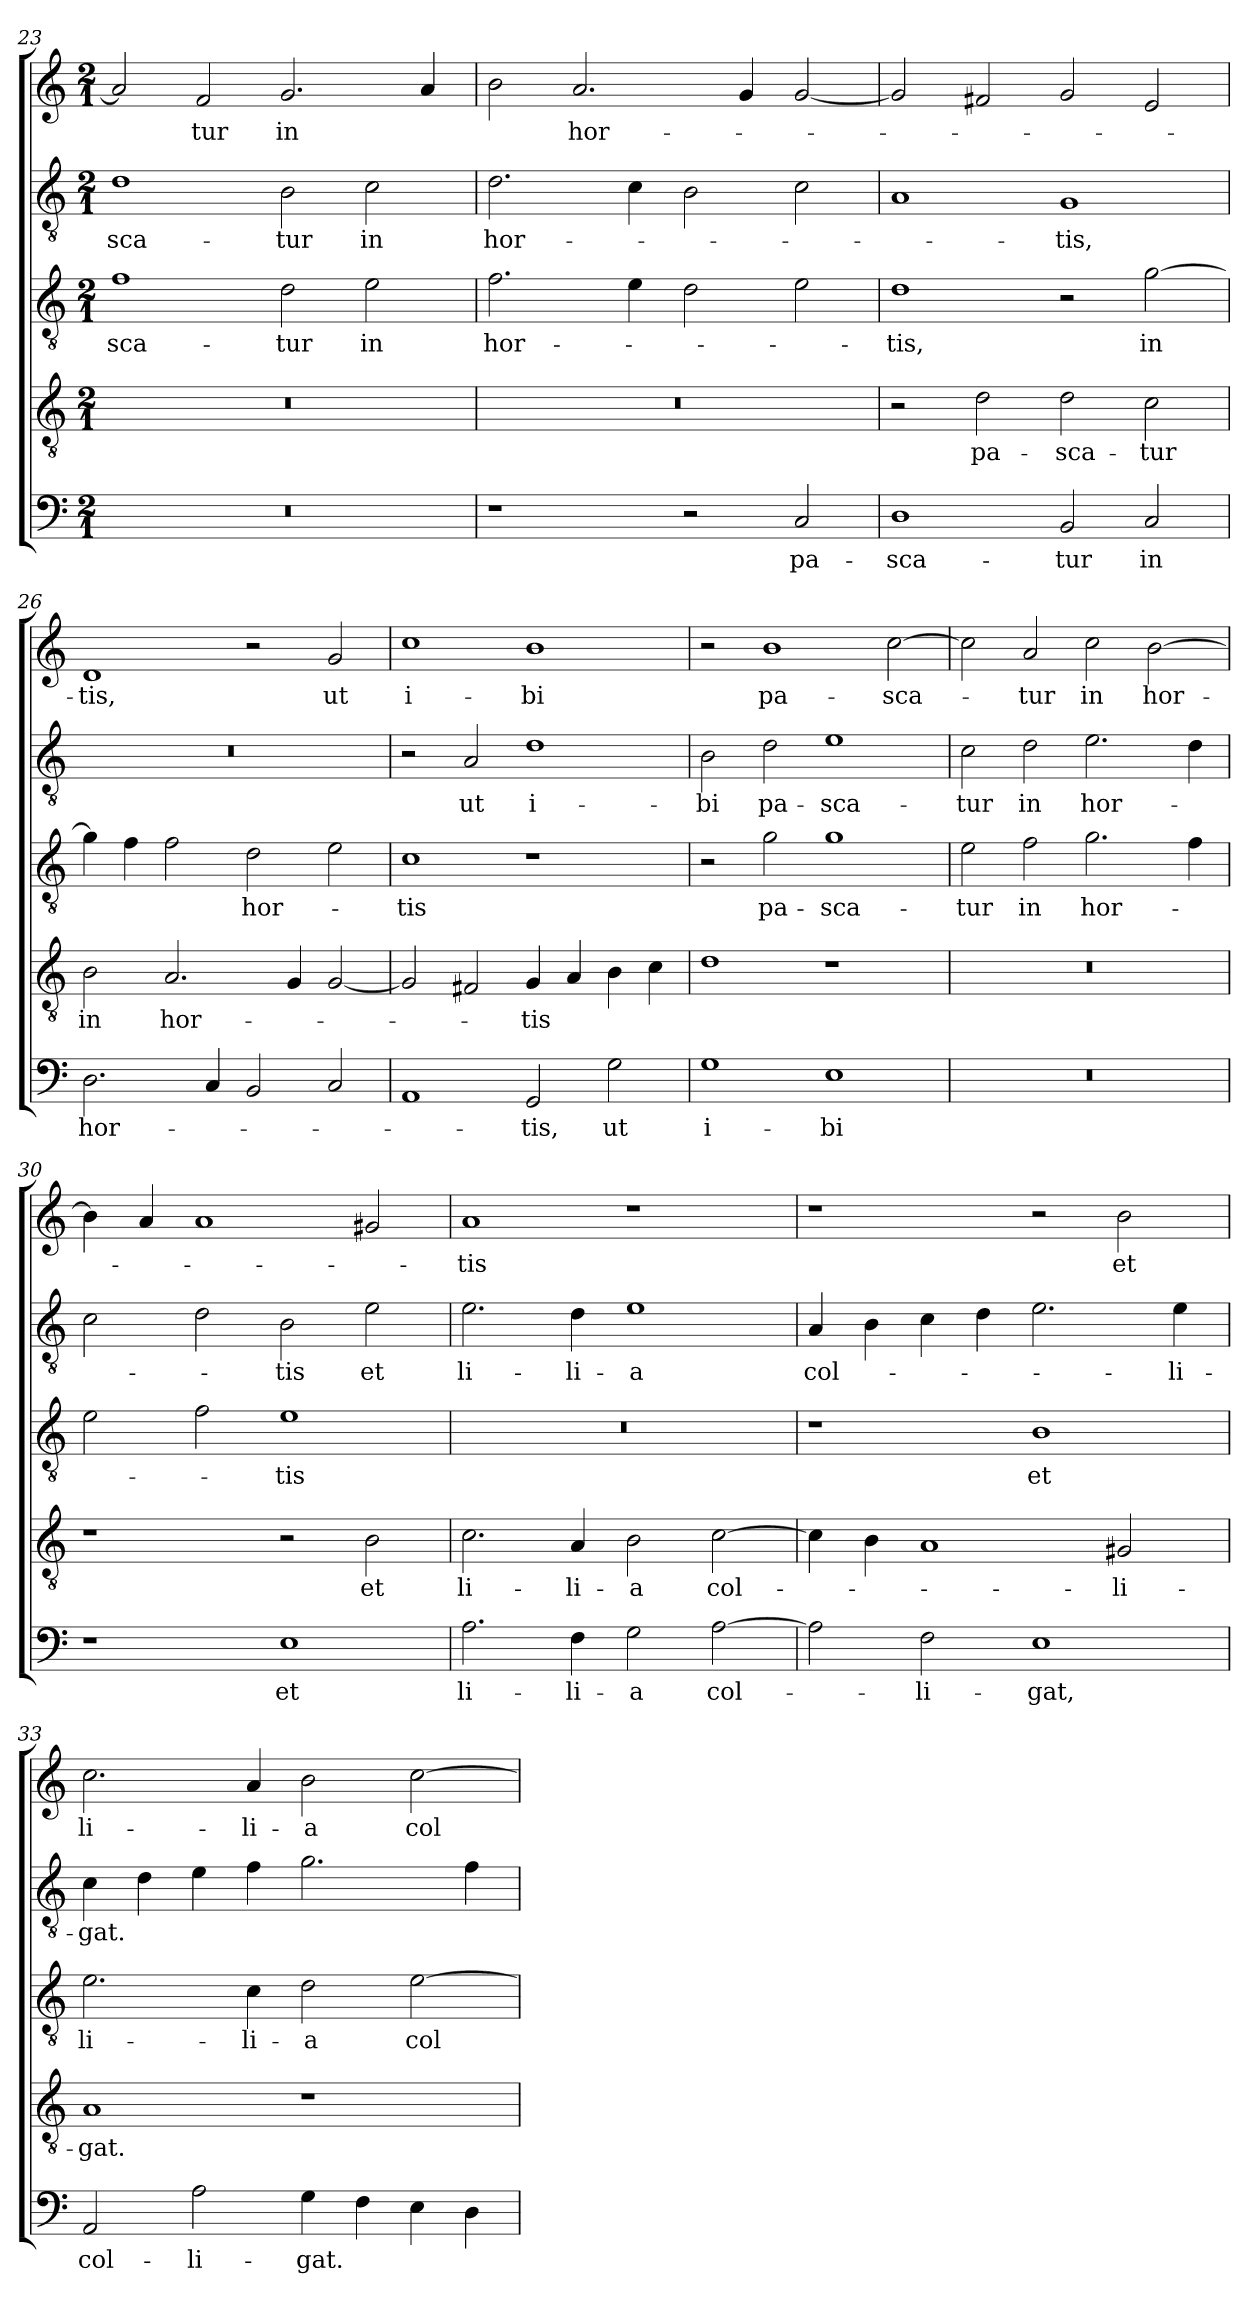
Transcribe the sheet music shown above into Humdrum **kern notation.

**kern	**text	**kern	**text	**kern	**text	**kern	**text	**kern	**text
*part5	*part5	*part4	*part4	*part3	*part3	*part2	*part2	*part1	*part1
*staff5	*staff5	*staff4	*staff4	*staff3	*staff3	*staff2	*staff2	*staff1	*staff1
*clefF4	*	*clefGv2	*	*clefGv2	*	*clefGv2	*	*clefG2	*
*k[]	*	*k[]	*	*k[]	*	*k[]	*	*k[]	*
*C:	*	*C:	*	*C:	*	*C:	*	*C:	*
*M2/1	*	*M2/1	*	*M2/1	*	*M2/1	*	*M2/1	*
=23	=23	=23	=23	=23	=23	=23	=23	=23	=23
!	!	!	!	!	!LO:LY:b	!	!LO:LY:b	!	!
0r	.	0r	.	1f	-sca-	1d	-sca-	2a/]	.
!	!	!	!	!	!	!	!	!	!LO:LY:b
.	.	.	.	.	.	.	.	2f/	-tur
!	!	!	!	!	!LO:LY:b	!	!LO:LY:b	!	!LO:LY:b
.	.	.	.	2d\	-tur	2B\	-tur	2.g/	in
!	!	!	!	!	!LO:LY:b	!	!LO:LY:b	!	!
.	.	.	.	2e\	in	2c\	in	.	.
.	.	.	.	.	.	.	.	4a/	.
=24	=24	=24	=24	=24	=24	=24	=24	=24	=24
!	!	!	!	!	!LO:LY:b	!	!LO:LY:b	!	!
1r	.	0r	.	2.f\	hor-	2.d\	hor-	2b\	.
!	!	!	!	!	!	!	!	!	!LO:LY:b
.	.	.	.	.	.	.	.	2.a/	hor-
.	.	.	.	4e\	.	4c\	.	.	.
2r	.	.	.	2d\	.	2B\	.	.	.
.	.	.	.	.	.	.	.	4g/	.
!	!LO:LY:b	!	!	!	!	!	!	!	!
2C/	pa-	.	.	2e\	.	2c\	.	[2g/	.
!!LO:PB:g=z
=25	=25	=25	=25	=25	=25	=25	=25	=25	=25
!	!LO:LY:b	!	!	!	!LO:LY:b	!	!	!	!
1D	-sca-	2r	.	1d	-tis,	1A	.	2g/]	.
!	!	!	!LO:LY:b	!	!	!	!	!	!
.	.	2d\	pa-	.	.	.	.	2f#X/	.
!	!LO:LY:b	!	!LO:LY:b	!	!	!	!LO:LY:b	!	!
2BB/	-tur	2d\	-sca-	2r	.	1G	-tis,	2g/	.
!	!LO:LY:b	!	!LO:LY:b	!	!LO:LY:b	!	!	!	!
2C/	in	2c\	-tur	[2g\	in	.	.	2e/	.
=26	=26	=26	=26	=26	=26	=26	=26	=26	=26
!	!LO:LY:b	!	!LO:LY:b	!	!	!	!	!	!LO:LY:b
2.D\	hor-	2B\	in	4g\]	.	0r	.	1d	-tis,
.	.	.	.	4f\	.	.	.	.	.
!	!	!	!LO:LY:b	!	!	!	!	!	!
.	.	2.A/	hor-	2f\	.	.	.	.	.
4C/	.	.	.	.	.	.	.	.	.
!	!	!	!	!	!LO:LY:b	!	!	!	!
2BB/	.	.	.	2d\	hor-	.	.	2r	.
.	.	4G/	.	.	.	.	.	.	.
!	!	!	!	!	!	!	!	!	!LO:LY:b
2C/	.	[2G/	.	2e\	.	.	.	2g/	ut
=27	=27	=27	=27	=27	=27	=27	=27	=27	=27
!	!	!	!	!	!LO:LY:b	!	!	!	!LO:LY:b
1AA	.	2G/]	.	1c	-tis	2r	.	1cc	i-
!	!	!	!	!	!	!	!LO:LY:b	!	!
.	.	2F#X/	.	.	.	2A/	ut	.	.
!	!LO:LY:b	!	!LO:LY:b	!	!	!	!LO:LY:b	!	!LO:LY:b
2GG/	-tis,	4G/	-tis	1r	.	1d	i-	1b	-bi
.	.	4A/	.	.	.	.	.	.	.
!	!LO:LY:b	!	!	!	!	!	!	!	!
2G\	ut	4B\	.	.	.	.	.	.	.
.	.	4c\	.	.	.	.	.	.	.
=28	=28	=28	=28	=28	=28	=28	=28	=28	=28
!	!LO:LY:b	!	!	!	!	!	!LO:LY:b	!	!
1G	i-	1d	.	2r	.	2B\	-bi	2r	.
!	!	!	!	!	!LO:LY:b	!	!LO:LY:b	!	!LO:LY:b
.	.	.	.	2g\	pa-	2d\	pa-	1b	pa-
!	!LO:LY:b	!	!	!	!LO:LY:b	!	!LO:LY:b	!	!
1E	-bi	1r	.	1g	-sca-	1e	-sca-	.	.
!	!	!	!	!	!	!	!	!	!LO:LY:b
.	.	.	.	.	.	.	.	[2cc\	-sca-
=29	=29	=29	=29	=29	=29	=29	=29	=29	=29
!	!	!	!	!	!LO:LY:b	!	!LO:LY:b	!	!
0r	.	0r	.	2e\	-tur	2c\	-tur	2cc\]	.
!	!	!	!	!	!LO:LY:b	!	!LO:LY:b	!	!LO:LY:b
.	.	.	.	2f\	in	2d\	in	2a/	-tur
!	!	!	!	!	!LO:LY:b	!	!LO:LY:b	!	!LO:LY:b
.	.	.	.	2.g\	hor-	2.e\	hor-	2cc\	in
!	!	!	!	!	!	!	!	!	!LO:LY:b
.	.	.	.	.	.	.	.	[2b\	hor-
.	.	.	.	4f\	.	4d\	.	.	.
=30	=30	=30	=30	=30	=30	=30	=30	=30	=30
1r	.	1r	.	2e\	.	2c\	.	4b\]	.
.	.	.	.	.	.	.	.	4a/	.
.	.	.	.	2f\	.	2d\	.	1a	.
!	!LO:LY:b	!	!	!	!LO:LY:b	!	!LO:LY:b	!	!
1E	et	2r	.	1e	-tis	2B\	-tis	.	.
!	!	!	!LO:LY:b	!	!	!	!LO:LY:b	!	!
.	.	2B\	et	.	.	2e\	et	2g#X/	.
!!LO:LB:g=z
=31	=31	=31	=31	=31	=31	=31	=31	=31	=31
!	!LO:LY:b	!	!LO:LY:b	!	!	!	!LO:LY:b	!	!LO:LY:b
2.A\	li-	2.c\	li-	0r	.	2.e\	li-	1a	-tis
!	!LO:LY:b	!	!LO:LY:b	!	!	!	!LO:LY:b	!	!
4F\	-li-	4A/	-li-	.	.	4d\	-li-	.	.
!	!LO:LY:b	!	!LO:LY:b	!	!	!	!LO:LY:b	!	!
2G\	-a	2B\	-a	.	.	1e	-a	1r	.
!	!LO:LY:b	!	!LO:LY:b	!	!	!	!	!	!
[2A\	col-	[2c\	col-	.	.	.	.	.	.
=32	=32	=32	=32	=32	=32	=32	=32	=32	=32
!	!	!	!	!	!	!	!LO:LY:b	!	!
2A\]	.	4c\]	.	1r	.	4A/	col-	1r	.
.	.	4B\	.	.	.	4B\	.	.	.
!	!LO:LY:b	!	!	!	!	!	!	!	!
2F\	-li-	1A	.	.	.	4c\	.	.	.
.	.	.	.	.	.	4d\	.	.	.
!	!LO:LY:b	!	!	!	!LO:LY:b	!	!	!	!
1E	-gat,	.	.	1B	et	2.e\	.	2r	.
!	!	!	!LO:LY:b	!	!	!	!	!	!LO:LY:b
.	.	2G#X/	-li-	.	.	.	.	2b\	et
!	!	!	!	!	!	!	!LO:LY:b	!	!
.	.	.	.	.	.	4e\	-li-	.	.
=33	=33	=33	=33	=33	=33	=33	=33	=33	=33
!	!LO:LY:b	!	!LO:LY:b	!	!LO:LY:b	!	!LO:LY:b	!	!LO:LY:b
2AA/	col-	1A	-gat.	2.e\	li-	4c\	-gat.	2.cc\	li-
.	.	.	.	.	.	4d\	.	.	.
!	!LO:LY:b	!	!	!	!	!	!	!	!
2A\	-li-	.	.	.	.	4e\	.	.	.
!	!	!	!	!	!LO:LY:b	!	!	!	!LO:LY:b
.	.	.	.	4c\	-li-	4f\	.	4a/	-li-
!	!LO:LY:b	!	!	!	!LO:LY:b	!	!	!	!LO:LY:b
4G\	-gat.	1r	.	2d\	-a	2.g\	.	2b\	-a
4F\	.	.	.	.	.	.	.	.	.
!	!	!	!	!	!LO:LY:b	!	!	!	!LO:LY:b
4E\	.	.	.	[2e\	col-	.	.	[2cc\	col-
4D\	.	.	.	.	.	4f\	.	.	.
=	=	=	=	=	=	=	=	=	=
*-	*-	*-	*-	*-	*-	*-	*-	*-	*-
